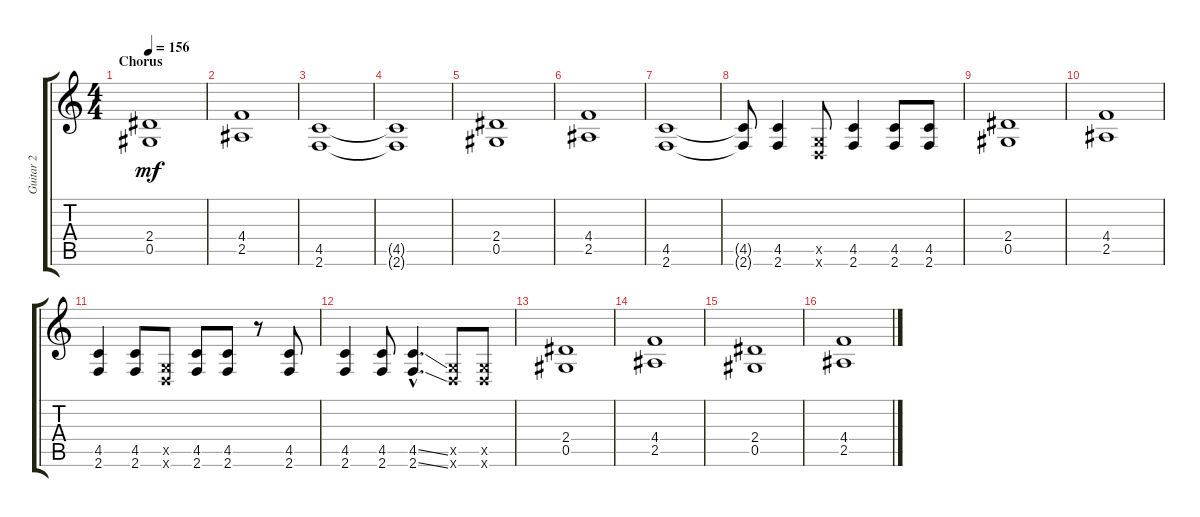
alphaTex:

\track ("Guitar 2" "Guitar 2") {instrument overdrivenguitar}
\staff {score tabs}
\tuning (Eb4 Bb3 Gb3 Db3 Ab2 Eb2) {hide}
\ts (4 4)
\section ("" "Chorus")
\tempo 156
\clef g2
\ks c
(2.4 0.5).1{dy mf} |
(4.4 2.5).1 |
(4.5 2.6).1 |
(4.5{t} 2.6{t}).1 |
(2.4 0.5).1 |
(4.4 2.5).1 |
(4.5 2.6).1 |
(4.5{t} 2.6{t}).8 (4.5 2.6).4 (-1.5{x} -1.6{x}).8 (4.5 2.6).4 (4.5 2.6).8 (4.5 2.6).8 |
(2.4 0.5).1 |
(4.4 2.5).1 |
(4.5 2.6).4 (4.5 2.6).8 (-1.5{x} -1.6{x}).8 (4.5 2.6).8 (4.5 2.6).8 r.8 (4.5 2.6).8 |
(4.5 2.6).4 (4.5 2.6).8 (4.5{ss hac} 2.6{ss hac}).4{d} (-1.5{x} -1.6{x}).8 (-1.5{x} -1.6{x}).8 |
(2.4 0.5).1 |
(4.4 2.5).1 |
(2.4 0.5).1 |
(4.4 2.5).1
